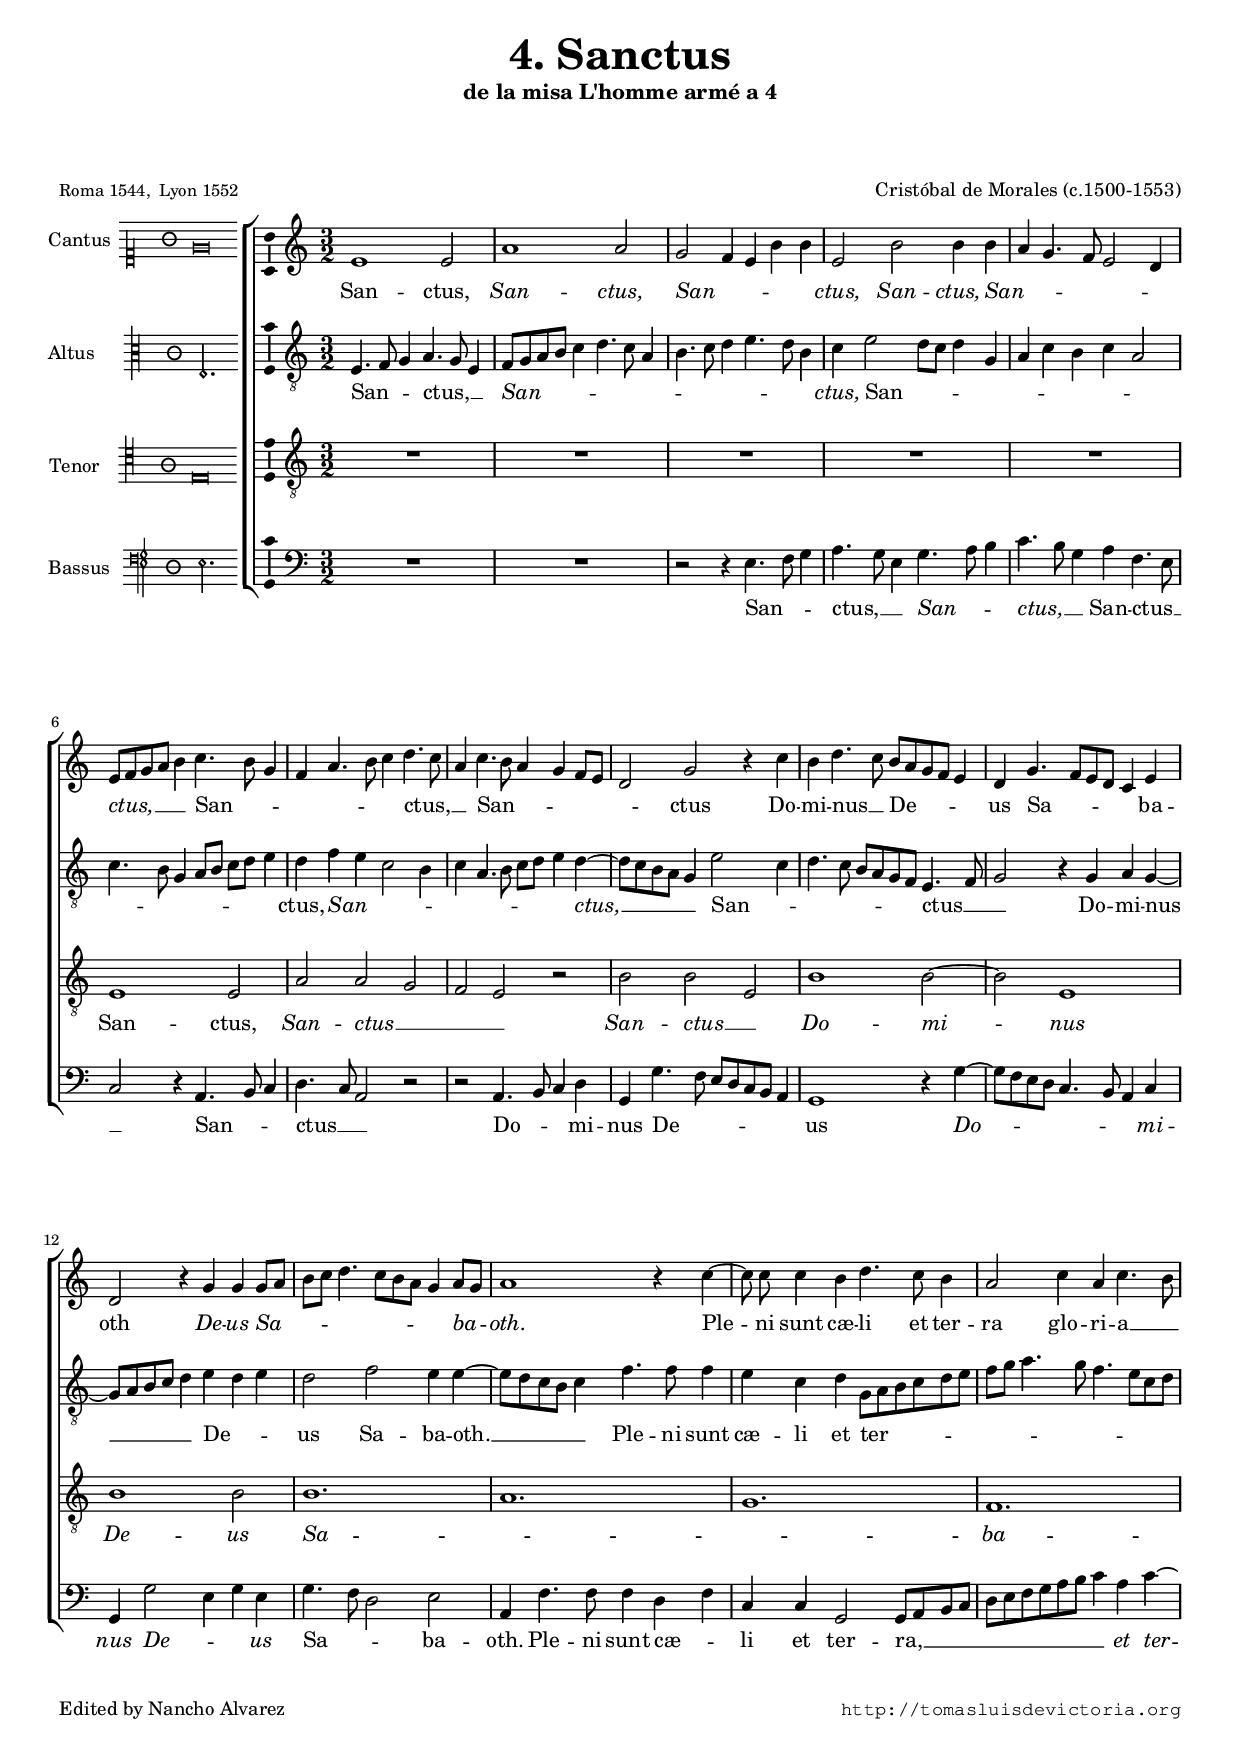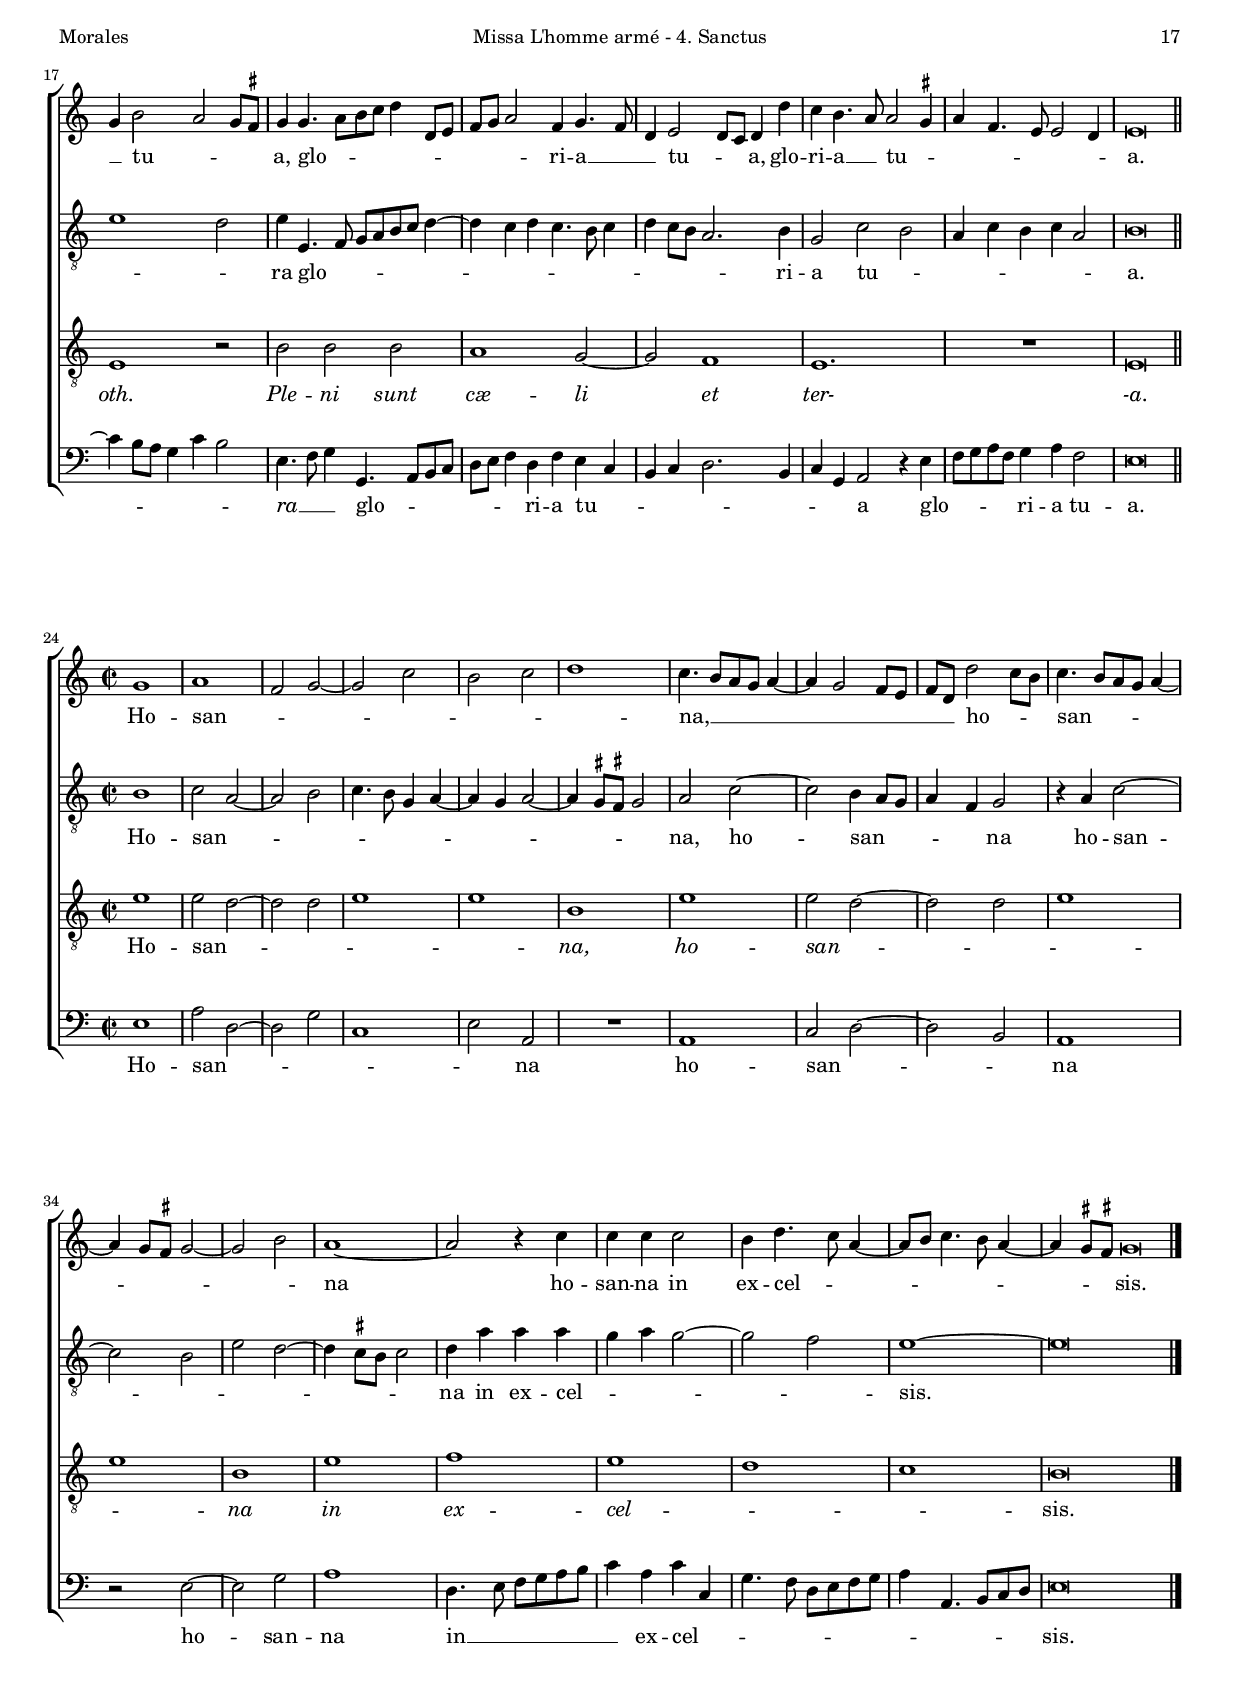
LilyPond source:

\version "2.18.0"

#(set-default-paper-size "a4")
#(set-global-staff-size 16.5)
#(ly:set-option 'point-and-click #f)
%mobile -s15.5 -i3.2

italicas=\override LyricText.font-shape = #'italic
rectas=\override LyricText.font-shape = #'upright
ss=\once \set suggestAccidentals = ##t
incipitwidth = 20

htitle="Missa L'homme armé - 4. Sanctus"
hcomposer="Morales"

\header {
	title=\markup{\fontsize #3 "4. Sanctus"}
	subtitle="de la misa L'homme armé a 4"
	subsubtitle=\markup{\column{" " " " " "}}
	composer="Cristóbal de Morales (c.1500-1553)"
        pdfauthor=\composer
	%opus="(-)"
	poet=\markup{\smaller "Roma 1544,  Lyon 1552"} 
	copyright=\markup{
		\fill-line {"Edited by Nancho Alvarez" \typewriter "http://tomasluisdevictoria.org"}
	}
%	tagline=""
}

global={\key c \major \time 3/2 \skip 1*3/2*23 \bar "||" \break
	\override Score.TimeSignature.break-visibility = #'#(#f #t #t)
			\time 2/2 \skip 1*18 \bar "|."
}


cantus=\relative c'{
	e1 e2
	a1 a2
	g f4 e b' b
	e,2 b' b4 b
	a g4. f8 e2 d4
	e8 f g a b4 c4. b8 g4
	f a4. b8 c4 d4. c8
	a4 c4. b8 a4 g f8 e
	d2 g r4 c
	b d4. c8 b[ a g f] e4
	d g4. f8[ e d] c4 e
	d2 r4 g g g8 a
	b c d4. c8[ b a] g4 a8 g
	a1 r4 c ~
	c8 \noBeam c c4 b d4. c8 b4
	a2 c4 a c4. b8
	g4 b2 a2 g8 \ss fis
	g4 g4. a8[ b c] d4 d,8 e
	f g a2 f4 g4. f8
	d4 e2 d8 c d4 d'
	c b4. a8 a2 \ss gis4
	a f4. e8 e2 d4
	e\breve*3/4
	g1
	a
	f2 g ~
	g c
	b c
	d1
	c4. b8[ a g] a4 ~
	a4 g2 f8 e
	f d d'2 c8 b
	c4. b8[ a g] a4 ~
	a g8 \ss fis g2 ~
	g b
	a1 ~
	a2 r4 c
	c c c2
	b4 d4. c8 a4 ~
	a8 b c4. b8 a4 ~
	a4 \ss gis8 \ss fis gis\breve*1/4
}

altus=\relative c{
	e4. f8 g4 a4. g8 e4
	f8 g a b c4 d4. c8 a4
	b4. c8 d4 e4. d8 b4
	c4 e2 d8 c d4 g,
	a c b c a2
	c4. b8 g4 a8 b c d e4
	d f e c2 b4
	c a4. b8 c[ d] e4 d ~
	d8 c b a g4 e'2 c4
	d4. c8 b[ a g f] e4. f8
	g2 r4 g a g ~
	g8 a b c d4 e d e
	d2 f e4 e ~
	e8 d c b c4 f4. f8 f4
	e4 c d g,8[ a b c d e]
	f g a4. g8 f4. e8 c d
	e1 d2
	e4 e,4. f8 g[ a b c] d4 ~
	d c d c4. b8 c4
	d c8 b a2. b4
	g2 c b
	a4 c b c a2
	b\breve*3/4
	b1 c2 a ~
	a b
	c4. b8 g4 a ~
	a g a2 ~
	a4 \ss gis8 \ss fis gis2
	a2 c ~
	c b4 a8 g
	a4 f g2
	r4 a c2 ~
	c b
	e d ~
	d4 \ss cis8 b cis2
	d4 a' a a
	g a g2 ~
	g f
	e1 ~
	e\breve*1/2
}

tenor=\relative c{
	R1*3/2*5
	e1 e2
	a a g
	f e r
	b' b e,
	b'1 b2 ~
	b e,1
	b'1 b2
	b1.
	a
	g
	f
	e1 r2
	b'2 b b
	a1 g2 ~
	g f1
	e1.
	R1*3/2
	e\breve*3/4
	e'1
	e2 d ~
	d d
	e1
	e
	b
	e
	e2 d ~
	d d
	e1
	e b
	e
	f
	e
	d
	c
	b\breve*1/2
}

bassus=\relative c{
	R1*3/2*2
	r2 r4 e4. f8 g4
	a4. g8 e4 g4. a8 b4
	c4. b8 g4 a f4. e8
	c2 r4 a4. b8 c4
	d4. c8 a2 r
	r2 a4. b8 c4 d
	g, g'4. f8 e[ d c b] a4
	g1 r4 g' ~
	g8 f e d c4. b8 a4 c
	g g'2 e4 g e
	g4. f8 d2 e
	a,4 f'4. f8 f4 d f
	c c g2 g8a b c
	d[ e f g a b] c4 a c ~
	c b8 a g4 c b2
	e,4. f8 g4 g,4. a8 b c
	d e f4 d f e c
	b c d2.  b4
	c g a2 r4 e'
	f8 g a f g4 a f2
	e\breve*3/4
	e1
	a2 d, ~
	d g
	c,1
	e2 a,
	R1
	a1
	c2 d ~
	d b
	a1
	r2 e' ~
	e g
	a1
	d,4. e8 f[ g a b]
	c4 a c c,
	g'4. f8 d e f g
	a4 a,4. b8 c d
	e\breve*1/2
}

textocantus=\lyricmode{
San -- ctus,
\italicas San -- ctus,
San -- _ _ _ _ ctus,
San -- ctus,
San -- _ _ _ _ _ ctus, __ _ _ _ _ 
\rectas 
San -- _ _ _ _ _ _ ctus, __ _ _ 
San -- _ _ _ _ _ _ ctus
Do -- mi -- nus __ _ De -- _ _ _ _ us Sa -- _ _ _ _ ba -- oth
\italicas 
De -- us Sa -- _ _ _ _ _ _ _ _ ba -- _ oth.
\rectas 
Ple -- ni sunt cæ -- li et ter -- ra
glo -- ri -- a __ _ _ tu -- _ _ _ a,
glo -- _ _ _ _ _ _ _ _ _ ri -- a __ _ _ tu -- _ _ a,
glo -- ri -- a __ _ tu -- _ _ _ _ _ _ a.
Ho -- san -- _ _ _ _ _ _ na, __ _ _ _ _ _ _ _ _ _ 
ho -- _ _ san -- _ _ _ _ _ _ _ _ na
ho -- san -- na in ex -- cel -- _ _ _ _ _ _ _ _ sis.
}

textoaltus=\lyricmode{
San -- _ _ ctus, __ _ _ 
\italicas 
San -- _ _ _ _ _ _ _ _ _ _ _ _ _ ctus,
\rectas 
San -- _ _ _ _ _ _ _ _ _ _ _ _ _ _ _ _ _ ctus,
\italicas 
San -- _ _ _ _ _ _ _ _ _ ctus, __ _ _ _ _ 
\rectas 
San -- _ _ _ _ _ _ _ ctus __ _ _ 
Do -- mi -- nus __ _ _ _ _ De -- _ _ us Sa -- ba -- oth. __ _ _ _ _ 
Ple -- ni sunt cæ -- li et ter -- _ _ _ _ _ _ _ _ _ _ _ _ _ _ _ ra
glo -- _ _ _ _ _ _ _ _ _ _ _ _ _ _ _ ri -- a tu -- _ _ _ _ _ _ a.
Ho -- san -- _ _ _ _ _ _ _ _ _ _ _ na,
ho -- san -- _ _ _ _ na
ho -- san -- _ _ _ _ _ _ na
in ex -- cel -- _ _ _ _ sis.
}

textotenor=\lyricmode{
San -- ctus,
\italicas 
San -- ctus __ _ _ _ 
San -- ctus __ _ 
Do -- mi -- nus De -- us Sa -- _ _ ba -- oth.
Ple -- ni sunt cæ -- li et ter-
-a.
\rectas 
Ho -- san -- _ _ _ _ \italicas na,
ho -- san -- _ _ _ _ na
in ex -- cel -- _ _ \rectas sis.
}

textobassus=\lyricmode{
San -- _ _ ctus, __ _ _ 
\italicas 
San -- _ _ ctus, __ _ _ 
\rectas 
San -- ctus __ _ _ 
San -- _ _ ctus __ _ _ 
Do -- _ _ mi -- nus De -- _ _ _ _ _ _ us
\italicas 
Do -- _ _ _ _ _ _ mi -- nus
De -- _ _ us \rectas 
Sa -- _ _ ba -- oth.
Ple -- ni sunt cæ -- _ li et ter -- ra, __ _ _ _ _ _ _ _ _ _ _ 
\italicas et ter -- _ _ _ _ _ ra __ _ _ 
\rectas 
glo -- _ _ _ _ _ _ ri -- a tu -- _ _ _ _ _ _ _ a
glo -- _ _ _ _ ri -- a tu -- a.
Ho -- san -- _ _ _ _ na
ho -- san -- _ _ na
ho -- san -- na
in __ _ _ _ _ _ _ ex -- cel -- _ _ _ _ _ _ _ _ _ _ _ _ sis.
}


incipitcantus=\markup{
	\score{
		{ 
		\set Staff.instrumentName="Cantus "
		\override NoteHead.style = #'neomensural
		\override Staff.TimeSignature.style = #'neomensural
		\cadenzaOn 
		\clef "petrucci-c1"
		\key c \major
		\time 3/2
		e'\breve
		} 
	\layout { line-width=\incipitwidth indent = 0 }
	}
}

incipitaltus=\markup{
	\score{
		{ 
		\set Staff.instrumentName="Altus     "
		\override NoteHead.style = #'neomensural 
		\override Staff.TimeSignature.style = #'neomensural
		\cadenzaOn 
		\clef "petrucci-c3"
		\key c \major
		\time 3/2
		e2.
		} 
	\layout { line-width=\incipitwidth indent = 0 }
	}
}


incipittenor=\markup{
	\score{
		{ 
		\set Staff.instrumentName="Tenor   "
		\override NoteHead.style = #'neomensural 
		\override Staff.TimeSignature.style = #'neomensural
		\cadenzaOn 
		\clef "petrucci-c4"
		\key c \major
		\time 3/2
		e\breve
		} 
	\layout { line-width=\incipitwidth indent=0 }
	}
}

incipitbassus=\markup{
	\score{
		{ 
		\set Staff.instrumentName="Bassus  "
		\override NoteHead.style = #'neomensural
		\override Staff.TimeSignature.style = #'neomensural
		\cadenzaOn 
		\clef "petrucci-f4"
		\key c \major
		\time 3/2
		e2.
		} 
	\layout { line-width=\incipitwidth indent = 0 }
	}
}


\score {\transpose c' c'{
\new ChoirStaff<<

	\new Staff <<\global
	\new Voice="v1" {
		\set Staff.instrumentName=\incipitcantus
		\clef "treble"
		\cantus }
	\new Lyrics \lyricsto "v1" {\textocantus }
	>>

	\new Staff <<\global
	\new Voice="v2" {
		\set Staff.instrumentName=\incipitaltus
		\clef "G_8"
		\altus }
	\new Lyrics \lyricsto "v2" {\textoaltus }
	>>
	
	\new Staff <<\global
	\new Voice="v3" {
		\set Staff.instrumentName=\incipittenor
		\clef "G_8"
		\tenor }
	\new Lyrics \lyricsto "v3" {\textotenor }
	>>

	\new Staff <<\global
	\new Voice="v4" {
		\set Staff.instrumentName=\incipitbassus
		\clef "bass"
		\bassus }
	\new Lyrics \lyricsto "v4" {\textobassus }
	>>
	
>>

	} % transpose

\layout{ 
	\context {\Lyrics 
		\override VerticalAxisGroup.staff-affinity = #UP
		\override VerticalAxisGroup.nonstaff-relatedstaff-spacing =
			#'((basic-distance . 0) (minimum-distance . 0) (padding . 1))
		\override LyricText.font-size = #1.2
		\override LyricHyphen.minimum-distance = #0.5
	}
	\context {\Score 
		\override BarNumber.padding = #2 
	}
	\context {\Voice 
		%melismaBusyProperties = #'()
		%autoBeaming = ##f
	}
	%\context { \Staff \RemoveEmptyStaves }
	\context {\Staff 
		\override VerticalAxisGroup.staff-staff-spacing =
			#'((basic-distance . 11) (minimum-distance . 0) (padding . 1))
		\consists Ambitus_engraver 
		\override LigatureBracket.padding = #1
	}
}

%\midi {}

}


\paper{
	evenHeaderMarkup=\markup  \fill-line { \fromproperty #'page:page-number-string \htitle \hcomposer }
	oddHeaderMarkup= \markup  \fill-line { \on-the-fly #not-first-page \hcomposer \on-the-fly #not-first-page \htitle \on-the-fly #not-first-page \fromproperty #'page:page-number-string }
	%system-count=8
	ragged-last-bottom = ##f
	indent=3.3\cm
	system-system-spacing =
	#'((basic-distance . 20) (minimum-distance . 0) (padding . 5))
	top-system-spacing = % header
	#'((basic-distance . 8) (minimum-distance . 0) (padding . 0))
	last-bottom-spacing = % footer
	#'((basic-distance . 12) (minimum-distance . 0) (padding . 0))
	%top-markup-spacing #'basic-distance = 0
	markup-system-spacing #'basic-distance = 20


first-page-number=16
oddHeaderMarkup=\markup \fill-line {\hcomposer \htitle \fromproperty #'page:page-number-string }
evenHeaderMarkup=\markup \fill-line {\on-the-fly #not-first-page \fromproperty #'page:page-number-string \on-the-fly #not-first-page \htitle \on-the-fly #not-first-page \hcomposer }
}